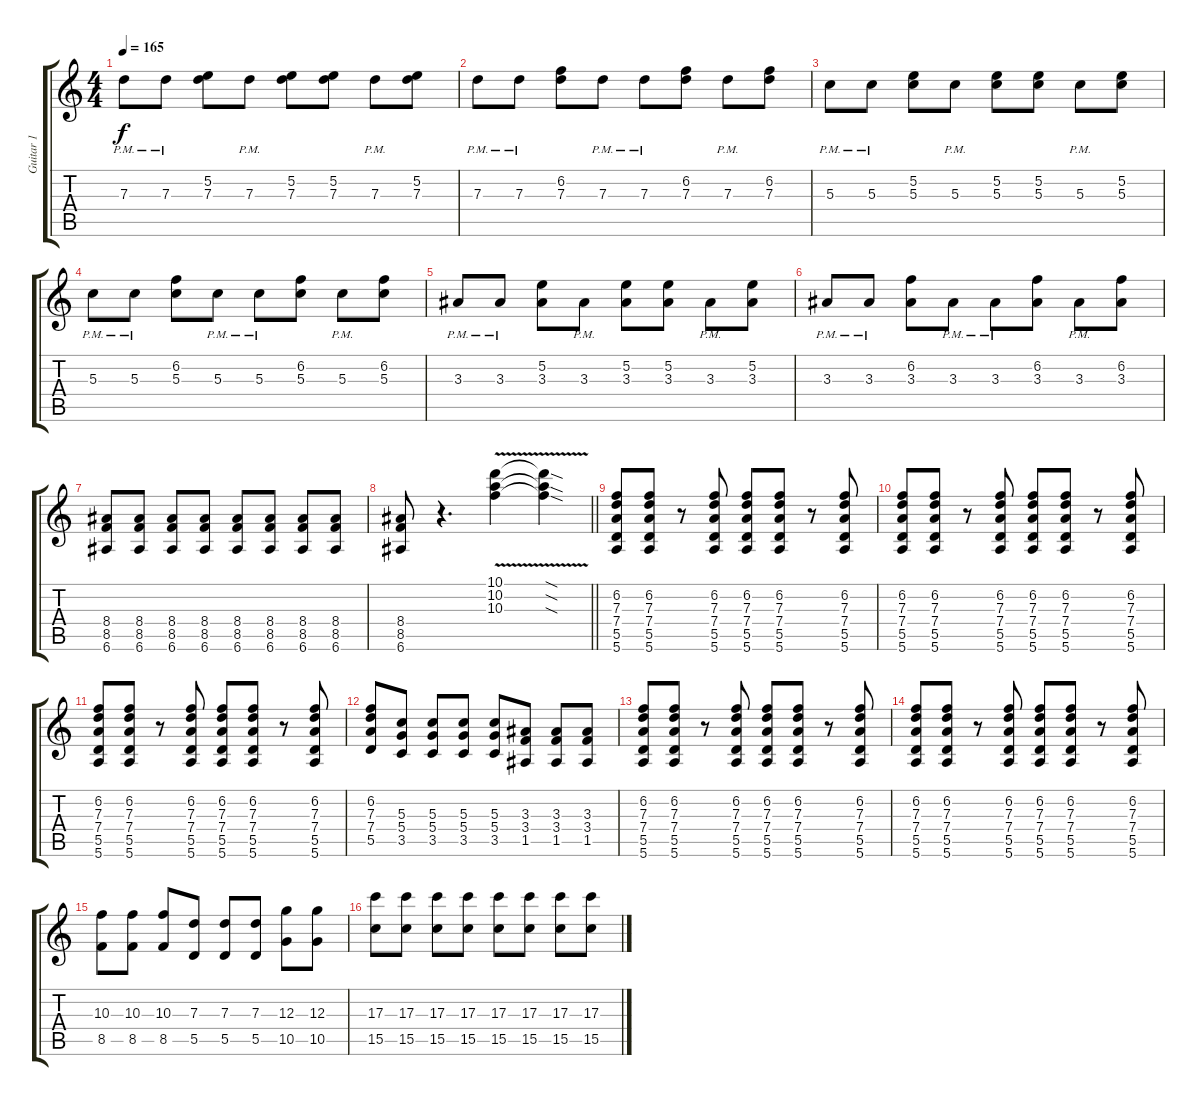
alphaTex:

\track ("Guitar 1" "Guitar 1") {instrument overdrivenguitar}
\staff {score tabs}
\tuning (E4 B3 G3 D3 A2 E2) {hide}
\ts (4 4)
\tempo 165
\clef g2
\ks c
7.3{pm}.8{dy f} 7.3{pm}.8 (5.2 7.3).8 7.3{pm}.8 (5.2 7.3).8 (5.2 7.3).8 7.3{pm}.8 (5.2 7.3).8 |
7.3{pm}.8 7.3{pm}.8 (6.2 7.3).8 7.3{pm}.8 7.3{pm}.8 (6.2 7.3).8 7.3{pm}.8 (6.2 7.3).8 |
5.3{pm}.8 5.3{pm}.8 (5.2 5.3).8 5.3{pm}.8 (5.2 5.3).8 (5.2 5.3).8 5.3{pm}.8 (5.2 5.3).8 |
5.3{pm}.8 5.3{pm}.8 (6.2 5.3).8 5.3{pm}.8 5.3{pm}.8 (6.2 5.3).8 5.3{pm}.8 (6.2 5.3).8 |
3.3{pm}.8 3.3{pm}.8 (5.2 3.3).8 3.3{pm}.8 (5.2 3.3).8 (5.2 3.3).8 3.3{pm}.8 (5.2 3.3).8 |
3.3{pm}.8 3.3{pm}.8 (6.2 3.3).8 3.3{pm}.8 3.3{pm}.8 (6.2 3.3).8 3.3{pm}.8 (6.2 3.3).8 |
(8.4 8.5 6.6).8 (8.4 8.5 6.6).8 (8.4 8.5 6.6).8 (8.4 8.5 6.6).8 (8.4 8.5 6.6).8 (8.4 8.5 6.6).8 (8.4 8.5 6.6).8 (8.4 8.5 6.6).8 |
\barLineRight lightlight
(8.4 8.5 6.6).8 r.4{d} (10.1{v} 10.2{v} 10.3{v}).4 (10.1{sod t} 10.2{sod t} 10.3{sod t}).4 |
(6.2 7.3 7.4 5.5 5.6).8 (6.2 7.3 7.4 5.5 5.6).8 r.8 (6.2 7.3 7.4 5.5 5.6).8 (6.2 7.3 7.4 5.5 5.6).8 (6.2 7.3 7.4 5.5 5.6).8 r.8 (6.2 7.3 7.4 5.5 5.6).8 |
(6.2 7.3 7.4 5.5 5.6).8 (6.2 7.3 7.4 5.5 5.6).8 r.8 (6.2 7.3 7.4 5.5 5.6).8 (6.2 7.3 7.4 5.5 5.6).8 (6.2 7.3 7.4 5.5 5.6).8 r.8 (6.2 7.3 7.4 5.5 5.6).8 |
(6.2 7.3 7.4 5.5 5.6).8 (6.2 7.3 7.4 5.5 5.6).8 r.8 (6.2 7.3 7.4 5.5 5.6).8 (6.2 7.3 7.4 5.5 5.6).8 (6.2 7.3 7.4 5.5 5.6).8 r.8 (6.2 7.3 7.4 5.5 5.6).8 |
(6.2 7.3 7.4 5.5).8 (5.3 5.4 3.5).8 (5.3 5.4 3.5).8 (5.3 5.4 3.5).8 (5.3 5.4 3.5).8 (3.3 3.4 1.5).8 (3.3 3.4 1.5).8 (3.3 3.4 1.5).8 |
(6.2 7.3 7.4 5.5 5.6).8 (6.2 7.3 7.4 5.5 5.6).8 r.8 (6.2 7.3 7.4 5.5 5.6).8 (6.2 7.3 7.4 5.5 5.6).8 (6.2 7.3 7.4 5.5 5.6).8 r.8 (6.2 7.3 7.4 5.5 5.6).8 |
(6.2 7.3 7.4 5.5 5.6).8 (6.2 7.3 7.4 5.5 5.6).8 r.8 (6.2 7.3 7.4 5.5 5.6).8 (6.2 7.3 7.4 5.5 5.6).8 (6.2 7.3 7.4 5.5 5.6).8 r.8 (6.2 7.3 7.4 5.5 5.6).8 |
(10.3 8.5).8 (10.3 8.5).8 (10.3 8.5).8 (7.3 5.5).8 (7.3 5.5).8 (7.3 5.5).8 (12.3 10.5).8 (12.3 10.5).8 |
(17.3 15.5).8 (17.3 15.5).8 (17.3 15.5).8 (17.3 15.5).8 (17.3 15.5).8 (17.3 15.5).8 (17.3 15.5).8 (17.3 15.5).8
